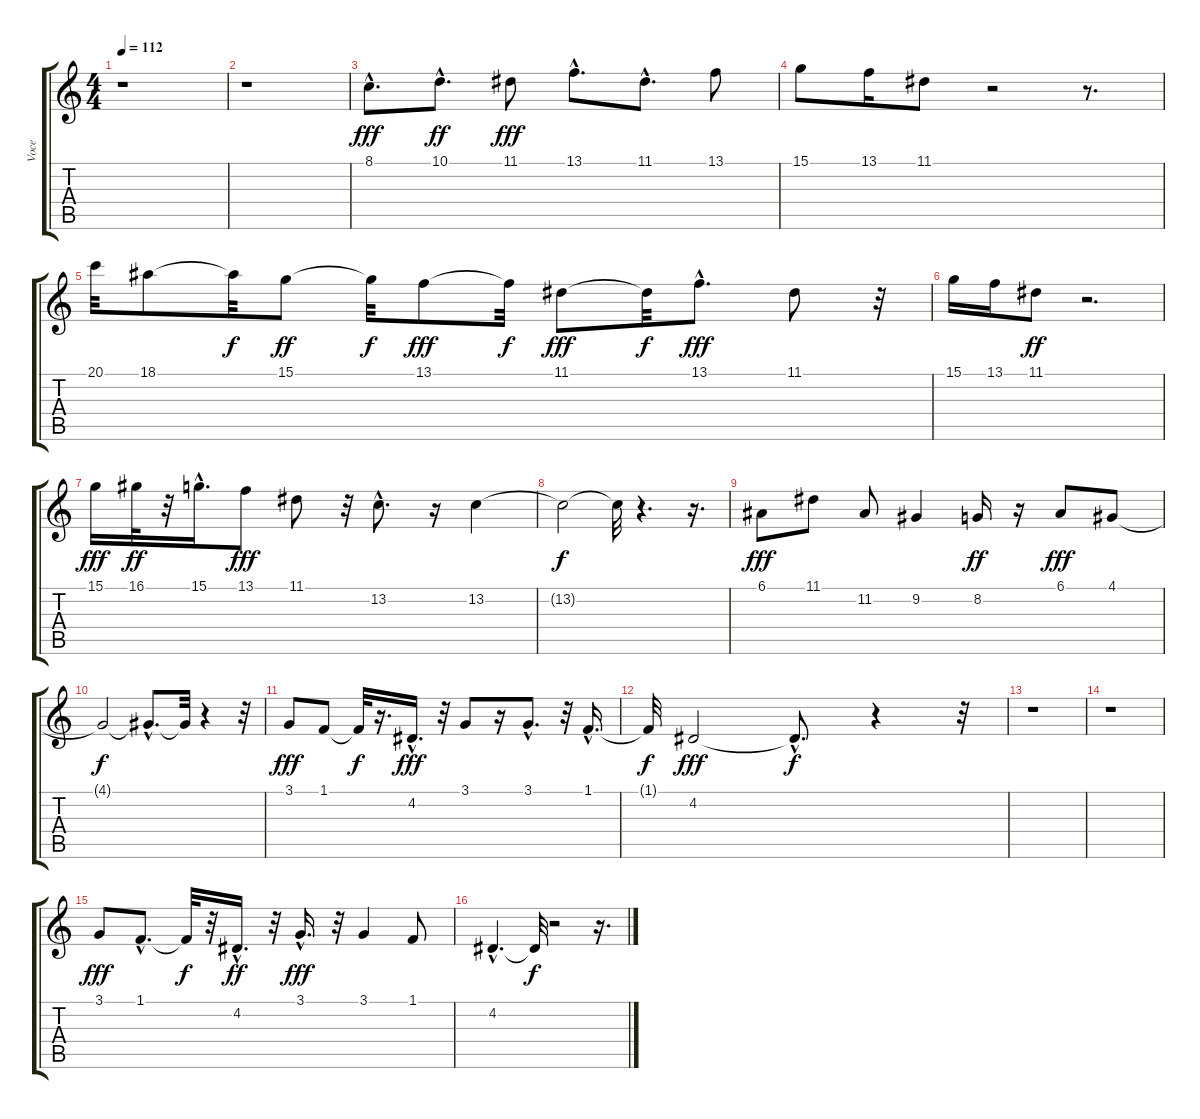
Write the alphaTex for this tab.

\track ("Voce" "Voce") {instrument panflute}
\staff {score tabs}
\tuning (E4 B3 G3 D3 A2 E2) {hide}
\ts (4 4)
\tempo 112
\clef g2
\ks c
r.1{dy f} |
r.1 |
8.1{hac}.8{d dy fff} 10.1{hac}.8{d dy ff} 11.1.8{dy fff} 13.1{hac}.8{d} 11.1{hac}.8{d} 13.1.8 |
15.1.8 13.1.16 11.1.8 r.2 r.8{d} |
20.1.32 18.1.8 18.1{t}.32{dy f} 15.1.8{dy ff} 15.1{t}.32{dy f} 13.1.8{dy fff} 13.1{t}.32{dy f} 11.1.8{dy fff} 11.1{t}.32{dy f} 13.1{hac}.8{d dy fff} 11.1.8 r.32 |
15.1.16 13.1.16 11.1.8{dy ff} r.2{d} |
15.1.16{dy fff} 16.1.32{dy ff} r.32 15.1{hac}.16{d} 13.1.8{dy fff} 11.1.8 r.32 13.2{hac}.8{d} r.16 13.2.4 |
13.2{t}.2{dy f} 13.2{t}.32 r.4{d} r.16{d} |
6.1.8{dy fff} 11.1.8 11.2.8 9.2.4 8.2.16{dy ff} r.16 6.1.8{dy fff} 4.1.8 |
4.1{t}.2{dy f} 4.1{hac t}.8{d} 4.1{t}.32 r.4 r.32 |
3.1.8{dy fff} 1.1.8 1.1{t}.32{dy f} r.16{d} 4.2{hac}.16{d dy fff} r.32 3.1.8 r.16 3.1{hac}.8{d} r.32 1.1{hac}.16{d} |
1.1{t}.32{dy f} 4.2.2{dy fff} 4.2{hac t}.8{d dy f} r.4 r.32 |
r.1 |
r.1 |
3.1.8{dy fff} 1.1{hac}.8{d} 1.1{t}.32{dy f} r.32 4.2{hac}.16{d dy ff} r.32 3.1{hac}.16{d dy fff} r.32 3.1.4 1.1.8 |
4.2{hac}.4{d} 4.2{t}.32{dy f} r.2 r.16{d}
